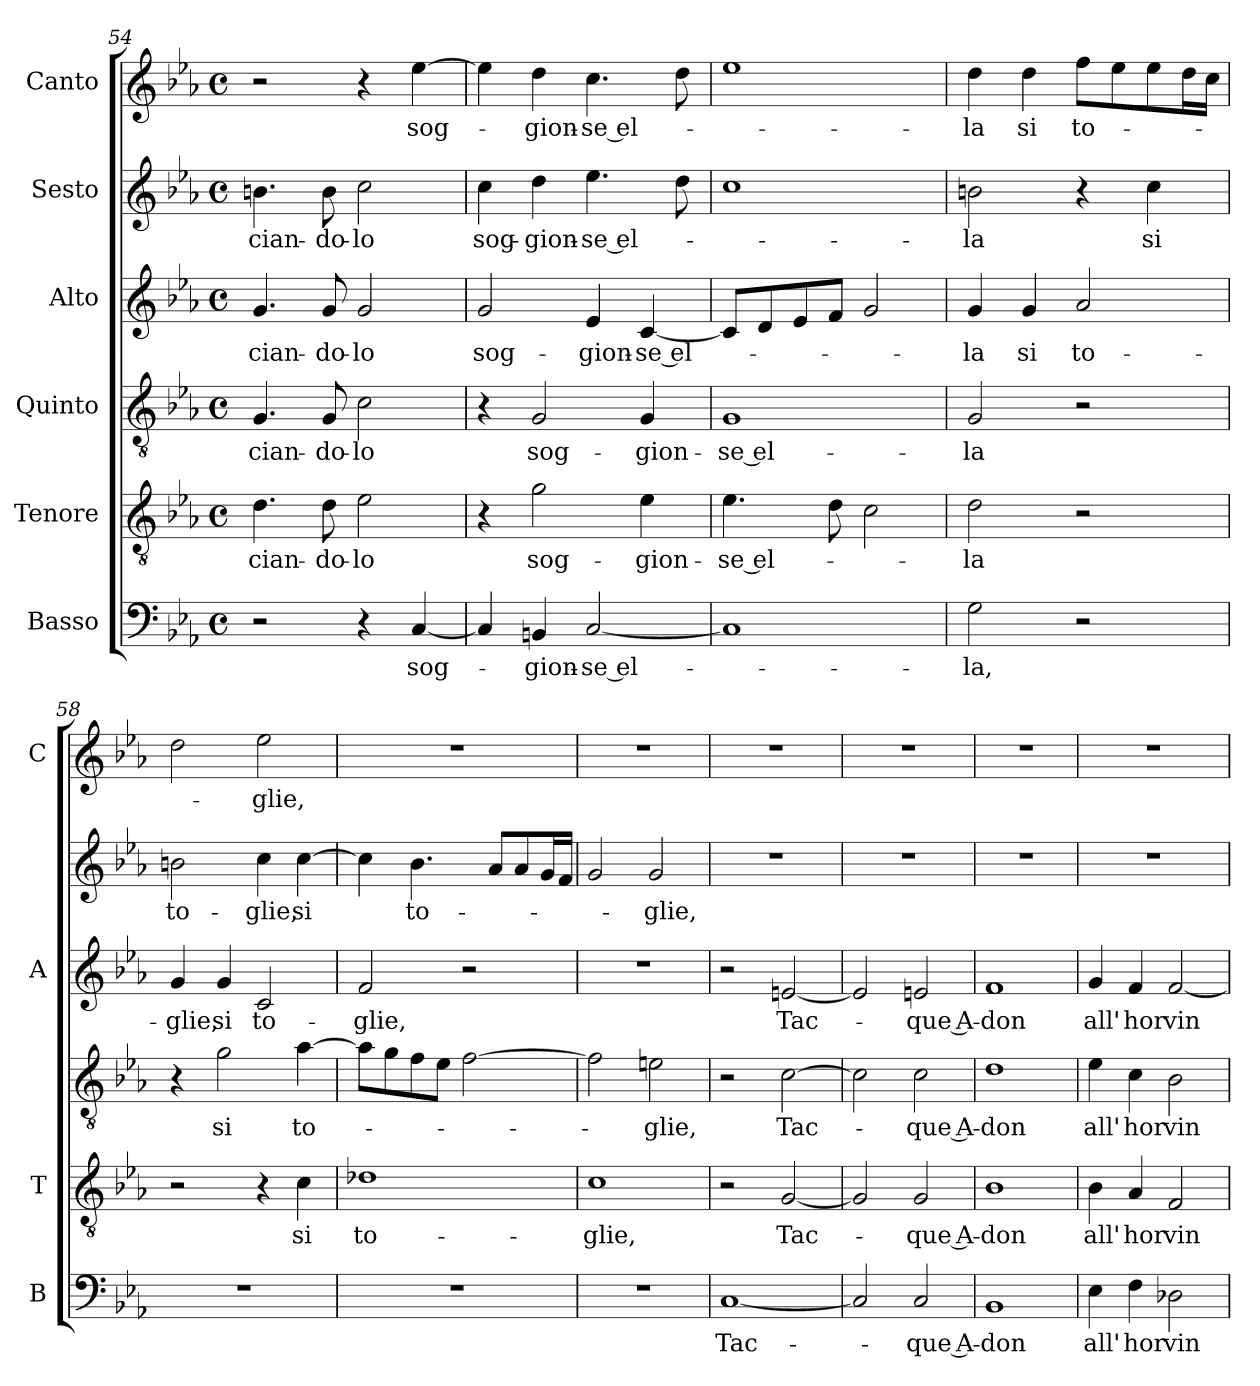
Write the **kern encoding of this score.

**kern	**text	**kern	**text	**kern	**text	**kern	**text	**kern	**text	**kern	**text
*part6	*part6	*part5	*part5	*part4	*part4	*part3	*part3	*part2	*part2	*part1	*part1
*staff6	*staff6	*staff5	*staff5	*staff4	*staff4	*staff3	*staff3	*staff2	*staff2	*staff1	*staff1
*I"Basso	*	*I"Tenore	*	*I"Quinto	*	*I"Alto	*	*I"Sesto	*	*I"Canto	*
*I'B	*	*I'T	*	*	*	*I'A	*	*	*	*I'C	*
*clefF4	*	*clefGv2	*	*clefGv2	*	*clefG2	*	*clefG2	*	*clefG2	*
*k[b-e-a-]	*	*k[b-e-a-]	*	*k[b-e-a-]	*	*k[b-e-a-]	*	*k[b-e-a-]	*	*k[b-e-a-]	*
*E-:	*	*E-:	*	*E-:	*	*E-:	*	*E-:	*	*E-:	*
*M4/4	*	*M4/4	*	*M4/4	*	*M4/4	*	*M4/4	*	*M4/4	*
*met(c)	*	*met(c)	*	*met(c)	*	*met(c)	*	*met(c)	*	*met(c)	*
=54	=54	=54	=54	=54	=54	=54	=54	=54	=54	=54	=54
!	!	!	!LO:LY:b	!	!LO:LY:b	!	!LO:LY:b	!	!LO:LY:b	!	!
2r	.	4.d\	-cian-	4.G/	-cian-	4.g/	-cian-	4.bn\	-cian-	2r	.
!	!	!	!LO:LY:b	!	!LO:LY:b	!	!LO:LY:b	!	!LO:LY:b	!	!
.	.	8d\	-do-	8G/	-do-	8g/	-do-	8b\	-do-	.	.
!	!	!	!LO:LY:b	!	!LO:LY:b	!	!LO:LY:b	!	!LO:LY:b	!	!
4r	.	2e-\	-lo	2c\	-lo	2g/	-lo	2cc\	-lo	4r	.
!	!LO:LY:b	!	!	!	!	!	!	!	!	!	!LO:LY:b
[4C/	sog-	.	.	.	.	.	.	.	.	[4ee-\	sog-
=55	=55	=55	=55	=55	=55	=55	=55	=55	=55	=55	=55
!	!	!	!	!	!	!	!LO:LY:b	!	!LO:LY:b	!	!
4C/]	.	4r	.	4r	.	2g/	sog-	4cc\	sog-	4ee-\]	.
!	!LO:LY:b	!	!LO:LY:b	!	!LO:LY:b	!	!	!	!LO:LY:b	!	!LO:LY:b
4BBn/	-gion-	2g\	sog-	2G/	sog-	.	.	4dd\	-gion-	4dd\	-gion-
!	!LO:LY:b	!	!	!	!	!	!LO:LY:b	!	!LO:LY:b	!	!LO:LY:b
[2C/	-se el-	.	.	.	.	4e-/	-gion-	4.ee-\	-se el-	4.cc\	-se el-
!	!	!	!LO:LY:b	!	!LO:LY:b	!	!LO:LY:b	!	!	!	!
.	.	4e-\	-gion-	4G/	-gion-	[4c/	-se el-	.	.	.	.
.	.	.	.	.	.	.	.	8dd\	.	8dd\	.
=56	=56	=56	=56	=56	=56	=56	=56	=56	=56	=56	=56
!	!	!	!LO:LY:b	!	!LO:LY:b	!	!	!	!	!	!
1C]	.	4.e-\	-se el-	1G	-se el-	8c/L]	.	1cc	.	1ee-	.
.	.	.	.	.	.	8d/	.	.	.	.	.
.	.	.	.	.	.	8e-/	.	.	.	.	.
.	.	8d\	.	.	.	8f/J	.	.	.	.	.
.	.	2c\	.	.	.	2g/	.	.	.	.	.
=57	=57	=57	=57	=57	=57	=57	=57	=57	=57	=57	=57
!	!LO:LY:b	!	!LO:LY:b	!	!LO:LY:b	!	!LO:LY:b	!	!LO:LY:b	!	!LO:LY:b
2G\	-la,	2d\	-la	2G/	-la	4g/	-la	2bn\	-la	4dd\	-la
!	!	!	!	!	!	!	!LO:LY:b	!	!	!	!LO:LY:b
.	.	.	.	.	.	4g/	si	.	.	4dd\	si
!	!	!	!	!	!	!	!LO:LY:b	!	!	!	!LO:LY:b
2r	.	2r	.	2r	.	2a-/	to-	4r	.	8ff\L	to-
.	.	.	.	.	.	.	.	.	.	8ee-\	.
!	!	!	!	!	!	!	!	!	!LO:LY:b	!	!
.	.	.	.	.	.	.	.	4cc\	si	8ee-\	.
.	.	.	.	.	.	.	.	.	.	16dd\L	.
.	.	.	.	.	.	.	.	.	.	16cc\JJ	.
!!LO:PB:g=z
=58	=58	=58	=58	=58	=58	=58	=58	=58	=58	=58	=58
!	!	!	!	!	!	!	!LO:LY:b	!	!LO:LY:b	!	!
1r	.	2r	.	4r	.	4g/	-glie,	2bn\	to-	2dd\	.
!	!	!	!	!	!LO:LY:b	!	!LO:LY:b	!	!	!	!
.	.	.	.	2g\	si	4g/	si	.	.	.	.
!	!	!	!	!	!	!	!LO:LY:b	!	!LO:LY:b	!	!LO:LY:b
.	.	4r	.	.	.	2c/	to-	4cc\	-glie,	2ee-\	-glie,
!	!	!	!LO:LY:b	!	!LO:LY:b	!	!	!	!LO:LY:b	!	!
.	.	4c\	si	[4a-\	to-	.	.	[4cc\	si	.	.
=59	=59	=59	=59	=59	=59	=59	=59	=59	=59	=59	=59
!	!	!	!LO:LY:b	!	!	!	!LO:LY:b	!	!	!	!
1r	.	1d-X	to-	8a-\L]	.	2f/	-glie,	4cc\]	.	1r	.
.	.	.	.	8g\	.	.	.	.	.	.	.
!	!	!	!	!	!	!	!	!	!LO:LY:b	!	!
.	.	.	.	8f\	.	.	.	4.b-\	to-	.	.
.	.	.	.	8e-\J	.	.	.	.	.	.	.
.	.	.	.	[2f\	.	2r	.	.	.	.	.
.	.	.	.	.	.	.	.	8a-/L	.	.	.
.	.	.	.	.	.	.	.	8a-/	.	.	.
.	.	.	.	.	.	.	.	16g/L	.	.	.
.	.	.	.	.	.	.	.	16f/JJ	.	.	.
=60	=60	=60	=60	=60	=60	=60	=60	=60	=60	=60	=60
!	!	!	!LO:LY:b	!	!	!	!	!	!	!	!
1r	.	1c	-glie,	2f\]	.	1r	.	2g/	.	1r	.
!	!	!	!	!	!LO:LY:b	!	!	!	!LO:LY:b	!	!
.	.	.	.	2en\	-glie,	.	.	2g/	-glie,	.	.
=61	=61	=61	=61	=61	=61	=61	=61	=61	=61	=61	=61
!	!LO:LY:b	!	!	!	!	!	!	!	!	!	!
[1C	Tac-	2r	.	2r	.	2r	.	1r	.	1r	.
!	!	!	!LO:LY:b	!	!LO:LY:b	!	!LO:LY:b	!	!	!	!
.	.	[2G/	Tac-	[2c\	Tac-	[2en/	Tac-	.	.	.	.
=62	=62	=62	=62	=62	=62	=62	=62	=62	=62	=62	=62
2C/]	.	2G/]	.	2c\]	.	2e/]	.	1r	.	1r	.
!	!LO:LY:b	!	!LO:LY:b	!	!LO:LY:b	!	!LO:LY:b	!	!	!	!
2C/	-que A-	2G/	-que A-	2c\	-que A-	2en/	-que A-	.	.	.	.
=63	=63	=63	=63	=63	=63	=63	=63	=63	=63	=63	=63
!	!LO:LY:b	!	!LO:LY:b	!	!LO:LY:b	!	!LO:LY:b	!	!	!	!
1BB-	-don	1B-	-don	1d	-don	1f	-don	1r	.	1r	.
=64	=64	=64	=64	=64	=64	=64	=64	=64	=64	=64	=64
!	!LO:LY:b	!	!LO:LY:b	!	!LO:LY:b	!	!LO:LY:b	!	!	!	!
4E-\	all'	4B-\	all'	4e-\	all'	4g/	all'	1r	.	1r	.
!	!LO:LY:b	!	!LO:LY:b	!	!LO:LY:b	!	!LO:LY:b	!	!	!	!
4F\	hor	4A-/	hor	4c\	hor	4f/	hor	.	.	.	.
!	!LO:LY:b	!	!LO:LY:b	!	!LO:LY:b	!	!LO:LY:b	!	!	!	!
2D-X\	vin-	2F/	vin-	2B-\	vin-	[2f/	vin-	.	.	.	.
=	=	=	=	=	=	=	=	=	=	=	=
*-	*-	*-	*-	*-	*-	*-	*-	*-	*-	*-	*-
